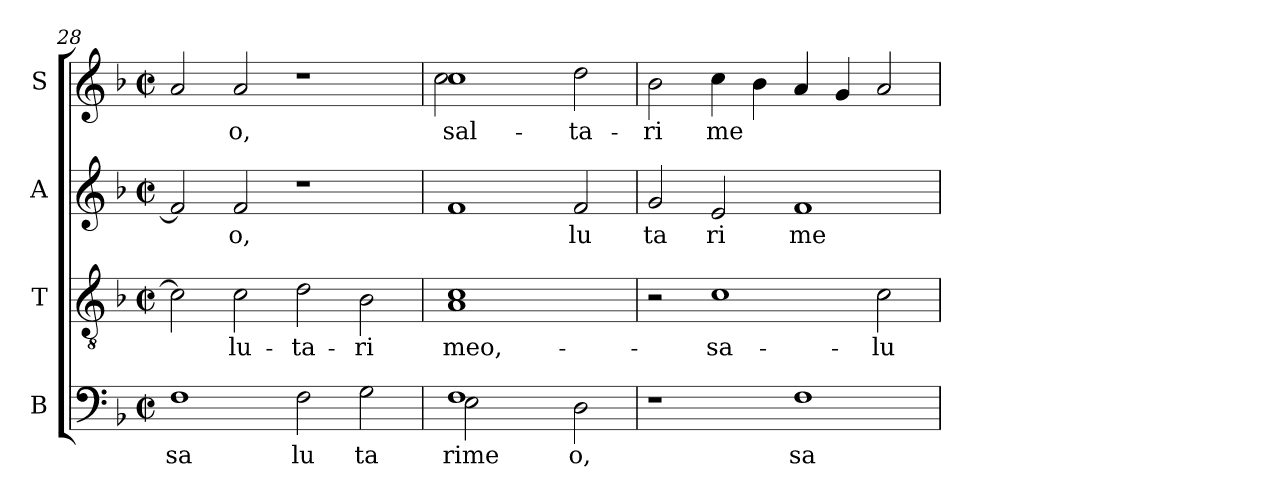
**kern	**text	**kern	**text	**kern	**text	**kern	**text
*part4	*part4	*part3	*part3	*part2	*part2	*part1	*part1
*staff4	*staff4	*staff3	*staff3	*staff2	*staff2	*staff1	*staff1
*I"B	*	*I"T	*	*I"A	*	*I"S	*
*I'B	*	*I'T	*	*I'A	*	*I'S	*
*clefF4	*	*clefGv2	*	*clefG2	*	*clefG2	*
*k[b-]	*	*k[b-]	*	*k[b-]	*	*k[b-]	*
*F:	*	*F:	*	*F:	*	*F:	*
*M2/2	*	*M2/2	*	*M2/2	*	*M2/2	*
*met(c|)	*	*met(c|)	*	*met(c|)	*	*met(c|)	*
=28	=28	=28	=28	=28	=28	=28	=28
!	!LO:LY:b:cj	!	!LO:LY:b:cj	!	!LO:LY:b:cj	!	!LO:LY:b:cj
1F	sa	2c\]	--	2f/]	.	2a/	--
!	!	!	!LO:LY:b:cj	!	!LO:LY:b:cj	!	!LO:LY:b:cj
.	.	2c\	-lu-	2f/	o,	2a/	-o,
!	!LO:LY:b:cj	!	!LO:LY:b:cj	!	!	!	!
2F\	lu	2d\	-ta-	1r	.	1r	.
!	!LO:LY:b:cj	!	!LO:LY:b:cj	!	!	!	!
2G\	ta	2B-\	-ri	.	.	.	.
=29	=29	=29	=29	=29	=29	=29	=29
*^	*	*	*	*	*	*	*
!	!	!LO:LY:b:cj	!	!LO:LY:b:cj	!	!	!	!LO:LY:b:cj
*	*	*	*	*	*	*	*^	*
1F	2E\	rime	1c 1A	meo,-	1f	.	1cc	2cc\	sal-
.	1ryy	.	.	.	.	.	.	1ryy	.
!	!	!LO:LY:b:cj	!	!	!	!LO:LY:b:cj	!	!	!LO:LY:b:cj
2D\	.	o,	2ryy	.	2f/	lu	2dd\	.	-ta-
*v	*v	*	*	*	*	*	*v	*v	*
=30	=30	=30	=30	=30	=30	=30	=30
!	!	!	!	!	!LO:LY:b:cj	!	!LO:LY:b:cj
1r	.	2r	.	2g/	ta	2b-\	-ri
!	!	!	!LO:LY:b:cj	!	!LO:LY:b:cj	!	!LO:LY:b:cj
.	.	1c	-sa-	2e/	ri	4cc\	me-
!	!	!	!	!	!	!	!LO:LY:b:cj
.	.	.	.	.	.	4b-\	--
!	!LO:LY:b:cj	!	!	!	!LO:LY:b:cj	!	!LO:LY:b:cj
1F	sa	.	.	1f	me	4a/	--
!	!	!	!	!	!	!	!LO:LY:b:cj
.	.	.	.	.	.	4g/	--
!	!	!	!LO:LY:b:cj	!	!	!	!LO:LY:b:cj
.	.	2c\	-lu-	.	.	2a/	--
=	=	=	=	=	=	=	=
*-	*-	*-	*-	*-	*-	*-	*-
